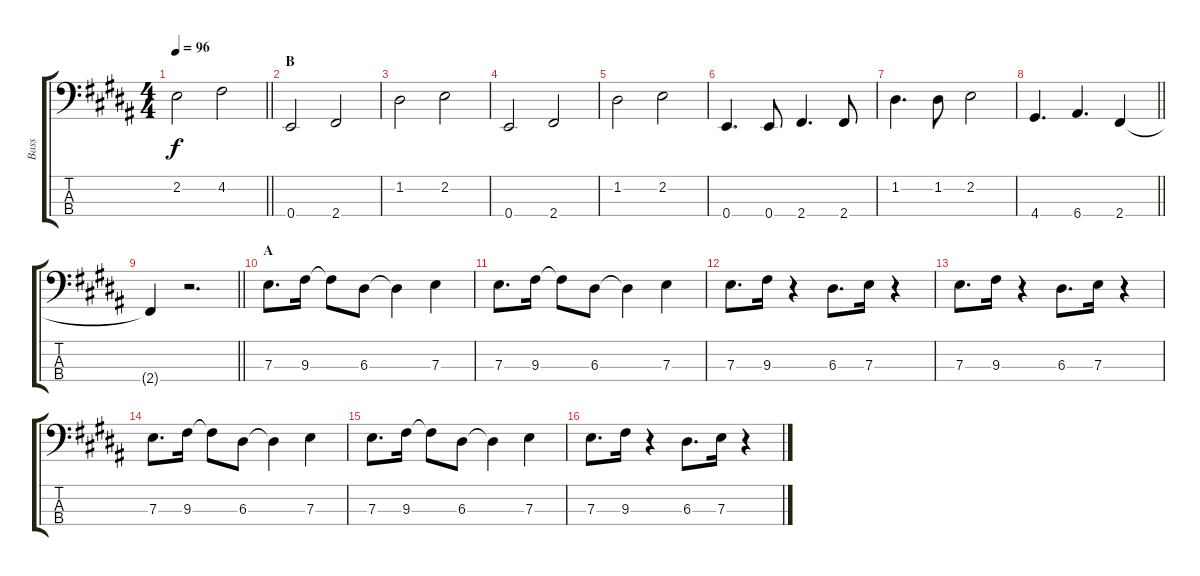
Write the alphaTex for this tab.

\track ("Bass" "Bass") {instrument acousticbass}
\staff {score tabs}
\tuning (G2 D2 A1 E1) {hide}
\ts (4 4)
\tempo 96
\clef f4
\barLineRight lightlight
\ks b
2.2.2{dy f} 4.2.2 |
\section ("" "B")
0.4.2 2.4.2 |
1.2.2 2.2.2 |
0.4.2 2.4.2 |
1.2.2 2.2.2 |
0.4.4{d} 0.4.8 2.4.4{d} 2.4.8 |
1.2.4{d} 1.2.8 2.2.2 |
\barLineRight lightlight
4.4.4{d} 6.4.4{d} 2.4.4 |
\barLineRight lightlight
2.4{t}.4 r.2{d} |
\section ("" "A")
7.3.8{d} 9.3.16 9.3{t}.8 6.3.8 6.3{t}.4 7.3.4 |
7.3.8{d} 9.3.16 9.3{t}.8 6.3.8 6.3{t}.4 7.3.4 |
7.3.8{d} 9.3.16 r.4 6.3.8{d} 7.3.16 r.4 |
7.3.8{d} 9.3.16 r.4 6.3.8{d} 7.3.16 r.4 |
7.3.8{d} 9.3.16 9.3{t}.8 6.3.8 6.3{t}.4 7.3.4 |
7.3.8{d} 9.3.16 9.3{t}.8 6.3.8 6.3{t}.4 7.3.4 |
7.3.8{d} 9.3.16 r.4 6.3.8{d} 7.3.16 r.4
